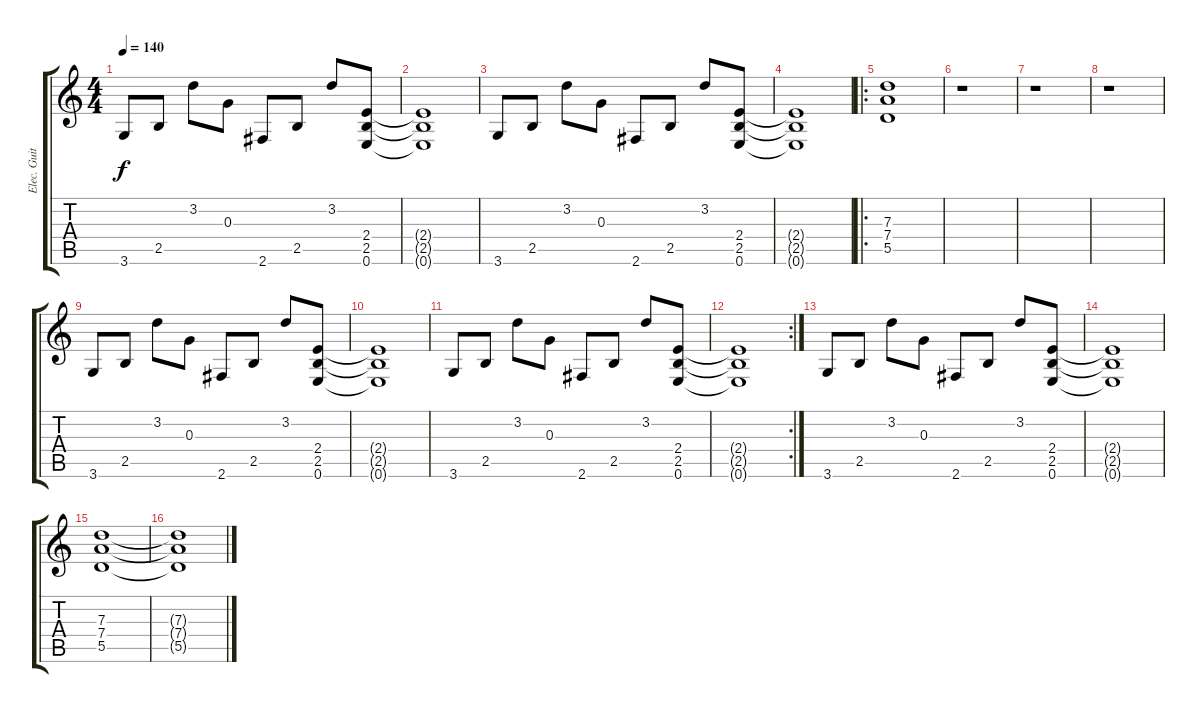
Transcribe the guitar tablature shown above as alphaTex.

\track ("Elec. Guitar" "Elec. Guit") {instrument distortionguitar}
\staff {score tabs}
\tuning (E4 B3 G3 D3 A2 E2) {hide}
\ts (4 4)
\tempo 140
\clef g2
\ks c
3.6.8{dy f} 2.5.8 3.2.8 0.3.8 2.6.8 2.5.8 3.2.8 (2.4 2.5 0.6).8 |
(2.4{t} 2.5{t} 0.6{t}).1 |
3.6.8 2.5.8 3.2.8 0.3.8 2.6.8 2.5.8 3.2.8 (2.4 2.5 0.6).8 |
(2.4{t} 2.5{t} 0.6{t}).1 |
\ro
(7.3 7.4 5.5).1 |
r.1 |
r.1 |
r.1 |
3.6.8 2.5.8 3.2.8 0.3.8 2.6.8 2.5.8 3.2.8 (2.4 2.5 0.6).8 |
(2.4{t} 2.5{t} 0.6{t}).1 |
3.6.8 2.5.8 3.2.8 0.3.8 2.6.8 2.5.8 3.2.8 (2.4 2.5 0.6).8 |
\rc 2
(2.4{t} 2.5{t} 0.6{t}).1 |
3.6.8 2.5.8 3.2.8 0.3.8 2.6.8 2.5.8 3.2.8 (2.4 2.5 0.6).8 |
(2.4{t} 2.5{t} 0.6{t}).1 |
(7.3 7.4 5.5).1 |
(7.3{t} 7.4{t} 5.5{t}).1
